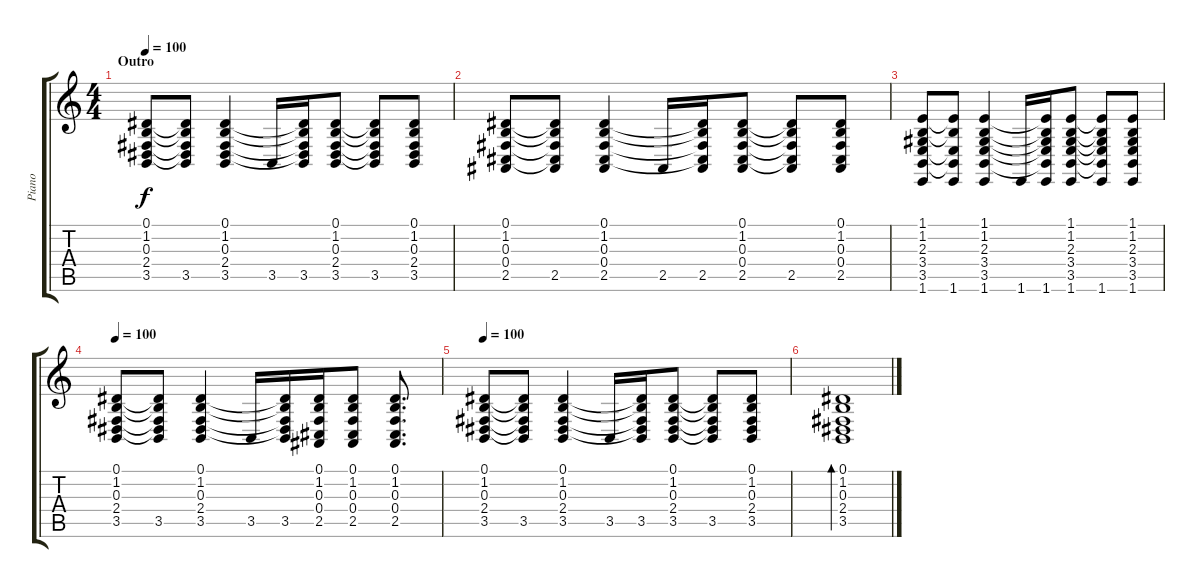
\track ("Piano" "Piano") {instrument brightacousticpiano}
\staff {score tabs}
\tuning (Eb4 Bb3 Gb3 Db3 Ab2 Eb2) {hide}
\ts (4 4)
\section ("" "Outro")
\tempo 100
\clef g2
\ks c
(0.1 1.2 0.3 2.4 3.5).8{dy f} (0.1{t} 1.2{t} 0.3{t} 2.4{t} 3.5).8 (0.1 1.2 0.3 2.4 3.5).4 3.5.16 (0.1{t} 1.2{t} 0.3{t} 2.4{t} 3.5).16 (0.1 1.2 0.3 2.4 3.5).8 (0.1{t} 1.2{t} 0.3{t} 2.4{t} 3.5).8 (0.1 1.2 0.3 2.4 3.5).8 |
(0.1 1.2 0.3 0.4 2.5).8 (0.1{t} 1.2{t} 0.3{t} 0.4{t} 2.5).8 (0.1 1.2 0.3 0.4 2.5).4 2.5.16 (0.1{t} 1.2{t} 0.3{t} 0.4{t} 2.5).16 (0.1 1.2 0.3 0.4 2.5).8 (0.1{t} 1.2{t} 0.3{t} 0.4{t} 2.5).8 (0.1 1.2 0.3 0.4 2.5).8 |
(1.1 1.2 2.3 3.4 3.5 1.6).8 (1.1{t} 1.2{t} 3.4{t} 3.5{t} 1.6).8 (1.1 1.2 2.3 3.4 3.5 1.6).4 1.6.16 (1.1{t} 1.2{t} 2.3{t} 3.4{t} 3.5{t} 1.6).16 (1.1 1.2 2.3 3.4 3.5 1.6).8 (1.1{t} 1.2{t} 2.3{t} 3.4{t} 3.5{t} 1.6).8 (1.1 1.2 2.3 3.4 3.5 1.6).8 |
\tempo 100
(0.1 1.2 0.3 2.4 3.5).8 (0.1{t} 1.2{t} 0.3{t} 2.4{t} 3.5).8 (0.1 1.2 0.3 2.4 3.5).4 3.5.16 (0.1{t} 1.2{t} 0.3{t} 2.4{t} 3.5).16 (0.1 1.2 0.3 0.4 2.5).16 (0.1 1.2 0.3 0.4 2.5).8 (0.1 1.2 0.3 0.4 2.5).8{d} |
\tempo 100
(0.1 1.2 0.3 2.4 3.5).8 (0.1{t} 1.2{t} 0.3{t} 2.4{t} 3.5).8 (0.1 1.2 0.3 2.4 3.5).4 3.5.16 (0.1{t} 1.2{t} 0.3{t} 2.4{t} 3.5).16 (0.1 1.2 0.3 2.4 3.5).8 (0.1{t} 1.2{t} 0.3{t} 2.4{t} 3.5).8 (0.1 1.2 0.3 2.4 3.5).8 |
(0.1 1.2 0.3 2.4 3.5).1{bd 480}
